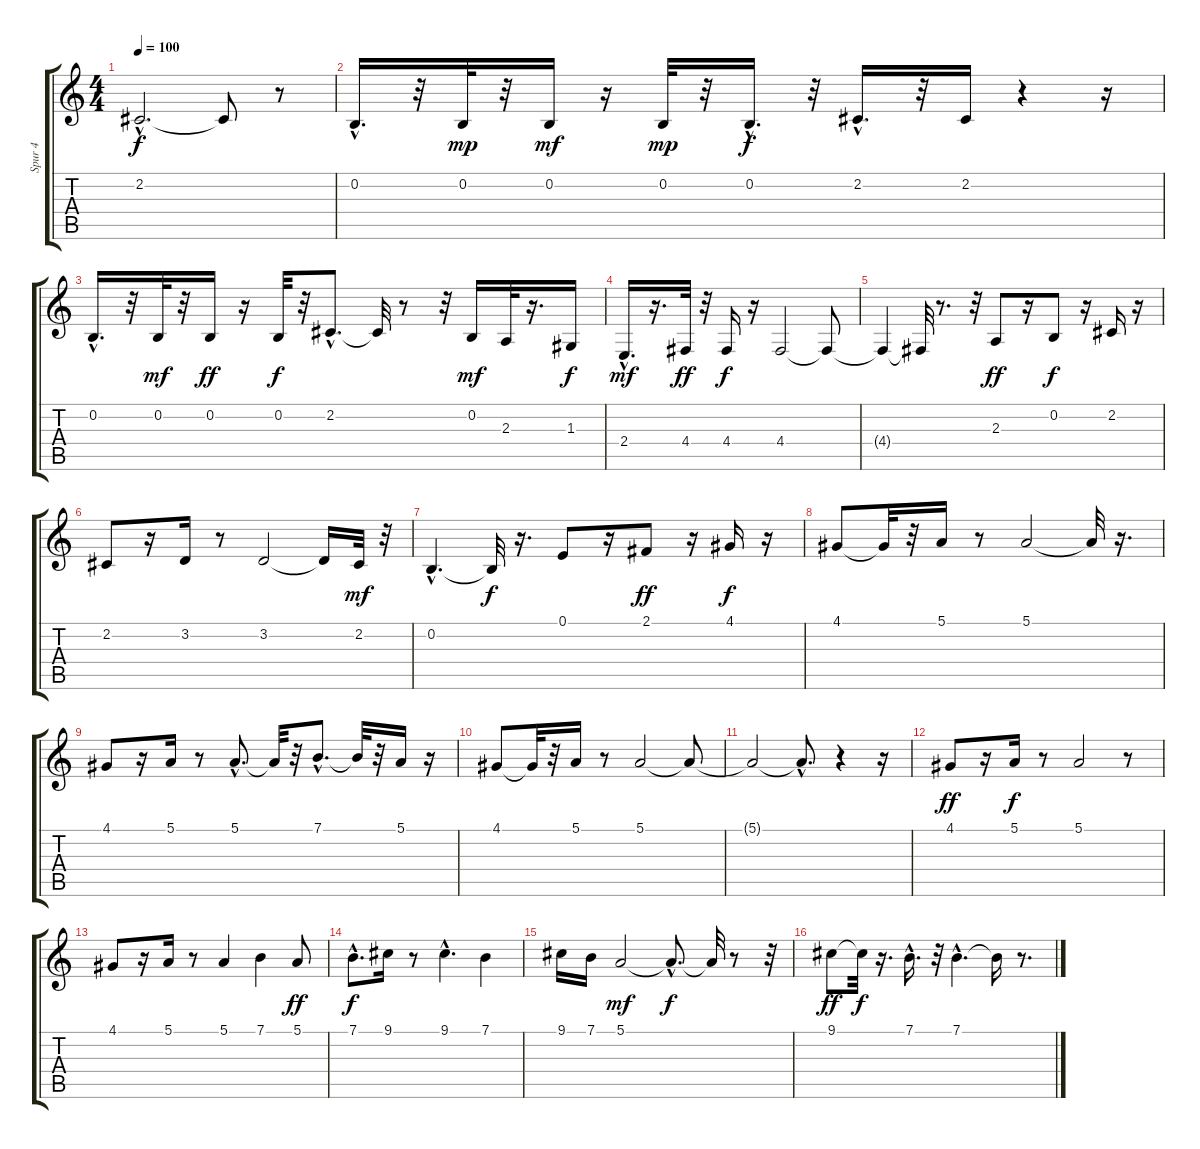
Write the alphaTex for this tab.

\track ("Spur 4" "Spur 4") {instrument pad7halo}
\staff {score tabs}
\tuning (E4 B3 G3 D3 A2 E2) {hide}
\ts (4 4)
\tempo 100
\clef g2
\ks c
2.2{hac}.2{d dy f} 2.2{t}.8 r.8 |
0.2{hac}.16{d} r.32 0.2.32{dy mp} r.32 0.2.16{dy mf} r.16 0.2.32{dy mp} r.32 0.2{hac}.16{d dy f} r.32 2.2{hac}.16{d} r.32 2.2.16 r.4 r.16 |
0.2{hac}.16{d} r.32 0.2.32{dy mf} r.32 0.2.16{dy ff} r.16 0.2.32{dy f} r.32 2.2{hac}.8{d} 2.2{t}.32 r.8 r.32 0.2.16{dy mf} 2.3.32 r.16{d} 1.3.16{dy f} |
2.4{hac}.16{d dy mf} r.16{d} 4.4.32{dy ff} r.32 4.4.16{dy f} r.16 4.4.2 4.4{t}.8 |
4.4{t}.4 4.4{t}.32 r.8{d} r.32 2.3.8{dy ff} r.16 0.2.8{dy f} r.16 2.2.16 r.16 |
2.2.8 r.16 3.2.16 r.8 3.2.2 3.2{t}.16 2.2.32{dy mf} r.32 |
0.2{hac}.4{d} 0.2{t}.32{dy f} r.16{d} 0.1.8 r.16 2.1.8{dy ff} r.16 4.1.16{dy f} r.16 |
4.1.8 4.1{t}.32 r.32 5.1.16 r.8 5.1.2 5.1{t}.32 r.16{d} |
4.1.8 r.16 5.1.16 r.8 5.1{hac}.8{d} 5.1{t}.32 r.32 7.1{hac}.8{d} 7.1{t}.32 r.32 5.1.16 r.16 |
4.1.8 4.1{t}.32 r.32 5.1.16 r.8 5.1.2 5.1{t}.8 |
5.1{t}.2 5.1{hac t}.8{d} r.4 r.16 |
4.1.8{dy ff} r.16 5.1.16{dy f} r.8 5.1.2 r.8 |
4.1.8 r.16 5.1.16 r.8 5.1.4 7.1.4 5.1.8{dy ff} |
7.1{hac}.8{d dy f} 9.1.16 r.8 9.1{hac}.4{d} 7.1.4 |
9.1.16 7.1.16 5.1.2{dy mf} 5.1{hac t}.8{d dy f} 5.1{t}.32 r.8 r.32 |
9.1.8{dy ff} 9.1{t}.32{dy f} r.16{d} 7.1{hac}.16{d} r.32 7.1{hac}.4{d} 7.1{t}.16 r.8{d}
